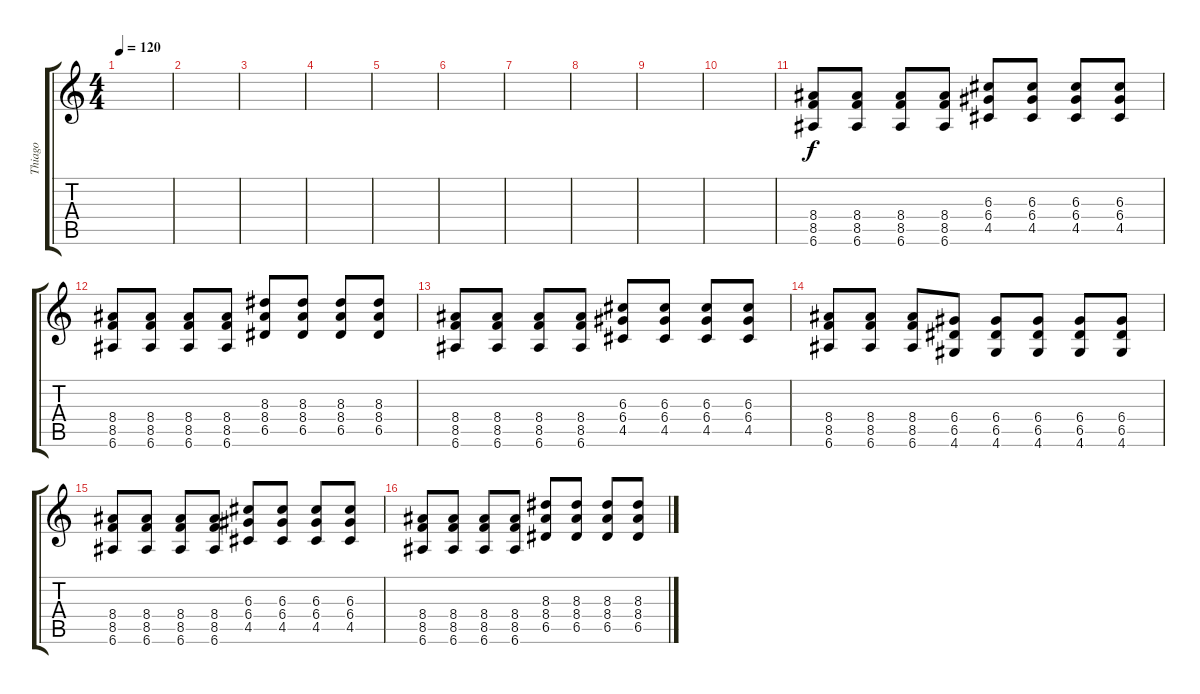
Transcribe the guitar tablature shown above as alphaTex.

\track ("Thiago" "Thiago") {instrument distortionguitar}
\staff {score tabs}
\tuning (E4 B3 G3 D3 A2 E2) {hide}
\ts (4 4)
\tempo 120
\clef g2
\ks c
|
|
|
|
|
|
|
|
|
|
(8.4 8.5 6.6).8 (8.4 8.5 6.6).8 (8.4 8.5 6.6).8 (8.4 8.5 6.6).8 (6.3 6.4 4.5).8 (6.3 6.4 4.5).8 (6.3 6.4 4.5).8 (6.3 6.4 4.5).8 |
(8.4 8.5 6.6).8 (8.4 8.5 6.6).8 (8.4 8.5 6.6).8 (8.4 8.5 6.6).8 (8.3 8.4 6.5).8 (8.3 8.4 6.5).8 (8.3 8.4 6.5).8 (8.3 8.4 6.5).8 |
(8.4 8.5 6.6).8 (8.4 8.5 6.6).8 (8.4 8.5 6.6).8 (8.4 8.5 6.6).8 (6.3 6.4 4.5).8 (6.3 6.4 4.5).8 (6.3 6.4 4.5).8 (6.3 6.4 4.5).8 |
(8.4 8.5 6.6).8 (8.4 8.5 6.6).8 (8.4 8.5 6.6).8 (6.4 6.5 4.6).8 (6.4 6.5 4.6).8 (6.4 6.5 4.6).8 (6.4 6.5 4.6).8 (6.4 6.5 4.6).8 |
(8.4 8.5 6.6).8 (8.4 8.5 6.6).8 (8.4 8.5 6.6).8 (8.4 8.5 6.6).8 (6.3 6.4 4.5).8 (6.3 6.4 4.5).8 (6.3 6.4 4.5).8 (6.3 6.4 4.5).8 |
(8.4 8.5 6.6).8 (8.4 8.5 6.6).8 (8.4 8.5 6.6).8 (8.4 8.5 6.6).8 (8.3 8.4 6.5).8 (8.3 8.4 6.5).8 (8.3 8.4 6.5).8 (8.3 8.4 6.5).8
